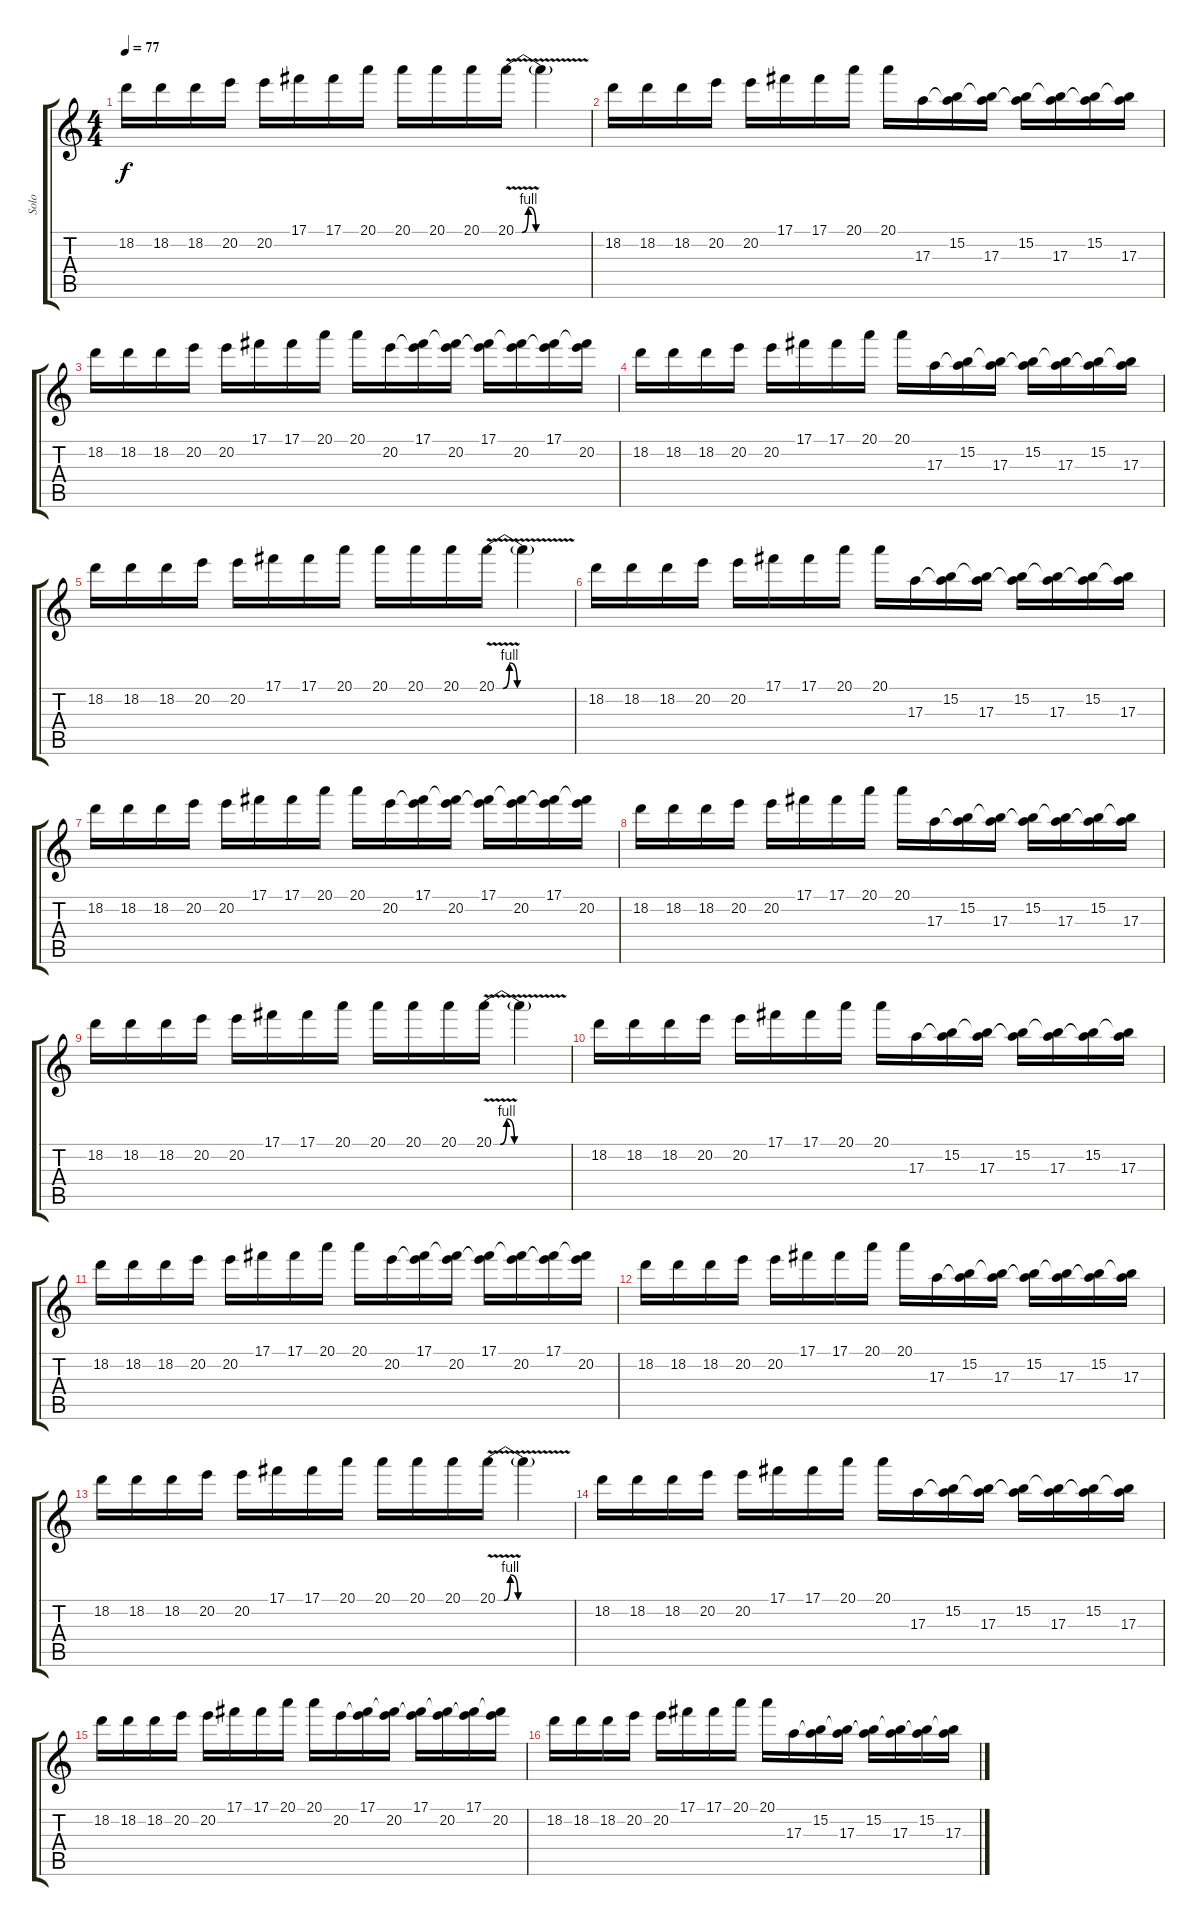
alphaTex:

\track ("Solo" "Solo") {instrument distortionguitar}
\staff {score tabs}
\tuning (Db4 Ab3 E3 B2 Gb2 B1) {hide}
\ts (4 4)
\tempo 77
\clef g2
\ks c
18.2.16{dy f} 18.2.16 18.2.16 20.2.16 20.2.16 17.1.16 17.1.16 20.1.16 20.1.16 20.1.16 20.1.16 20.1{be (custom 0 0 2 0 5 0 10 4 16 0 60 0) v}.16 20.1{t}.4 |
18.2.16 18.2.16 18.2.16 20.2.16 20.2.16 17.1.16 17.1.16 20.1.16 20.1.16 17.3.16 (15.2 17.3{t}).16 (15.2{t} 17.3).16 (15.2 17.3{t}).16 (15.2{t} 17.3).16 (15.2 17.3{t}).16 (15.2{t} 17.3).16 |
18.2.16 18.2.16 18.2.16 20.2.16 20.2.16 17.1.16 17.1.16 20.1.16 20.1.16 20.2.16 (17.1 20.2{t}).16 (17.1{t} 20.2).16 (17.1 20.2{t}).16 (17.1{t} 20.2).16 (17.1 20.2{t}).16 (17.1{t} 20.2).16 |
18.2.16 18.2.16 18.2.16 20.2.16 20.2.16 17.1.16 17.1.16 20.1.16 20.1.16 17.3.16 (15.2 17.3{t}).16 (15.2{t} 17.3).16 (15.2 17.3{t}).16 (15.2{t} 17.3).16 (15.2 17.3{t}).16 (15.2{t} 17.3).16 |
18.2.16 18.2.16 18.2.16 20.2.16 20.2.16 17.1.16 17.1.16 20.1.16 20.1.16 20.1.16 20.1.16 20.1{be (custom 0 0 2 0 5 0 10 4 16 0 60 0) v}.16 20.1{t}.4 |
18.2.16 18.2.16 18.2.16 20.2.16 20.2.16 17.1.16 17.1.16 20.1.16 20.1.16 17.3.16 (15.2 17.3{t}).16 (15.2{t} 17.3).16 (15.2 17.3{t}).16 (15.2{t} 17.3).16 (15.2 17.3{t}).16 (15.2{t} 17.3).16 |
18.2.16 18.2.16 18.2.16 20.2.16 20.2.16 17.1.16 17.1.16 20.1.16 20.1.16 20.2.16 (17.1 20.2{t}).16 (17.1{t} 20.2).16 (17.1 20.2{t}).16 (17.1{t} 20.2).16 (17.1 20.2{t}).16 (17.1{t} 20.2).16 |
18.2.16 18.2.16 18.2.16 20.2.16 20.2.16 17.1.16 17.1.16 20.1.16 20.1.16 17.3.16 (15.2 17.3{t}).16 (15.2{t} 17.3).16 (15.2 17.3{t}).16 (15.2{t} 17.3).16 (15.2 17.3{t}).16 (15.2{t} 17.3).16 |
18.2.16 18.2.16 18.2.16 20.2.16 20.2.16 17.1.16 17.1.16 20.1.16 20.1.16 20.1.16 20.1.16 20.1{be (custom 0 0 2 0 5 0 10 4 16 0 60 0) v}.16 20.1{t}.4 |
18.2.16 18.2.16 18.2.16 20.2.16 20.2.16 17.1.16 17.1.16 20.1.16 20.1.16 17.3.16 (15.2 17.3{t}).16 (15.2{t} 17.3).16 (15.2 17.3{t}).16 (15.2{t} 17.3).16 (15.2 17.3{t}).16 (15.2{t} 17.3).16 |
18.2.16 18.2.16 18.2.16 20.2.16 20.2.16 17.1.16 17.1.16 20.1.16 20.1.16 20.2.16 (17.1 20.2{t}).16 (17.1{t} 20.2).16 (17.1 20.2{t}).16 (17.1{t} 20.2).16 (17.1 20.2{t}).16 (17.1{t} 20.2).16 |
18.2.16 18.2.16 18.2.16 20.2.16 20.2.16 17.1.16 17.1.16 20.1.16 20.1.16 17.3.16 (15.2 17.3{t}).16 (15.2{t} 17.3).16 (15.2 17.3{t}).16 (15.2{t} 17.3).16 (15.2 17.3{t}).16 (15.2{t} 17.3).16 |
18.2.16 18.2.16 18.2.16 20.2.16 20.2.16 17.1.16 17.1.16 20.1.16 20.1.16 20.1.16 20.1.16 20.1{be (custom 0 0 2 0 5 0 10 4 16 0 60 0) v}.16 20.1{t}.4 |
18.2.16 18.2.16 18.2.16 20.2.16 20.2.16 17.1.16 17.1.16 20.1.16 20.1.16 17.3.16 (15.2 17.3{t}).16 (15.2{t} 17.3).16 (15.2 17.3{t}).16 (15.2{t} 17.3).16 (15.2 17.3{t}).16 (15.2{t} 17.3).16 |
18.2.16 18.2.16 18.2.16 20.2.16 20.2.16 17.1.16 17.1.16 20.1.16 20.1.16 20.2.16 (17.1 20.2{t}).16 (17.1{t} 20.2).16 (17.1 20.2{t}).16 (17.1{t} 20.2).16 (17.1 20.2{t}).16 (17.1{t} 20.2).16 |
18.2.16 18.2.16 18.2.16 20.2.16 20.2.16 17.1.16 17.1.16 20.1.16 20.1.16 17.3.16 (15.2 17.3{t}).16 (15.2{t} 17.3).16 (15.2 17.3{t}).16 (15.2{t} 17.3).16 (15.2 17.3{t}).16 (15.2{t} 17.3).16
